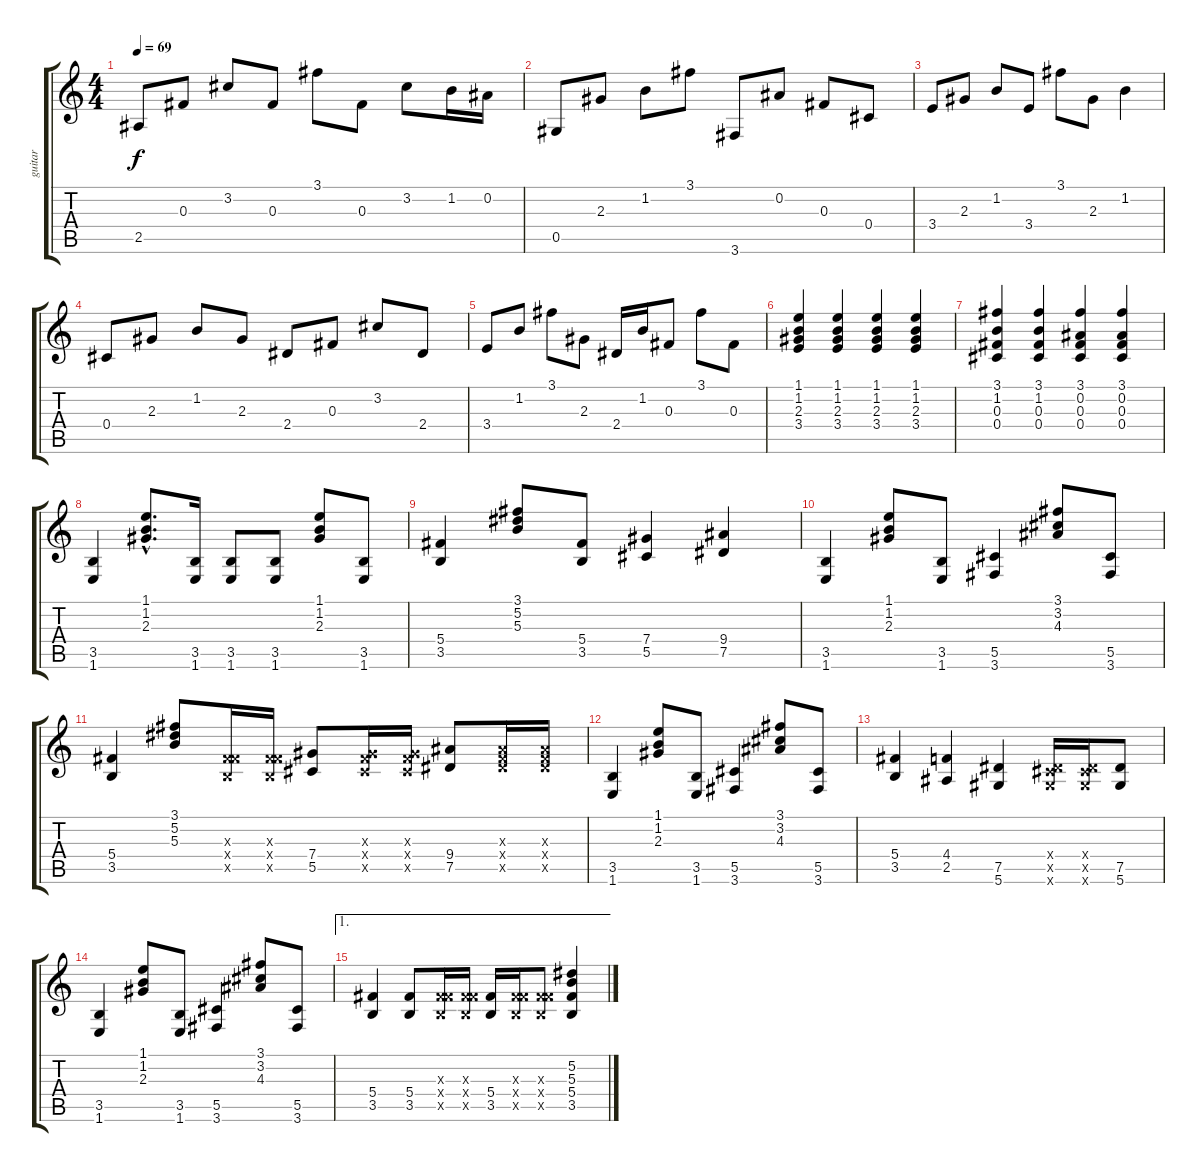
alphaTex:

\track ("guitar" "guitar") {instrument acousticguitarsteel}
\staff {score tabs}
\tuning (Eb4 Bb3 Gb3 Db3 Ab2 Eb2) {hide}
\ts (4 4)
\tempo 69
\clef g2
\ks c
2.5.8{dy f} 0.3.8 3.2.8 0.3.8 3.1.8 0.3.8 3.2.8 1.2.16 0.2.16 |
0.5.8 2.3.8 1.2.8 3.1.8 3.6.8 0.2.8 0.3.8 0.4.8 |
3.4.8 2.3.8 1.2.8 3.4.8 3.1.8 2.3.8 1.2.4 |
0.4.8 2.3.8 1.2.8 2.3.8 2.4.8 0.3.8 3.2.8 2.4.8 |
3.4.8 1.2.8 3.1.8 2.3.8 2.4.16 1.2.16 0.3.8 3.1.8 0.3.8 |
(1.1 1.2 2.3 3.4).4{volume 16 balance 12 instrument distortionguitar} (1.1 1.2 2.3 3.4).4 (1.1 1.2 2.3 3.4).4 (1.1 1.2 2.3 3.4).4 |
(3.1 1.2 0.3 0.4).4 (3.1 1.2 0.3 0.4).4 (3.1 0.2 0.3 0.4).4 (3.1 0.2 0.3 0.4).4 |
(3.5 1.6).4 (1.1{hac} 1.2{hac} 2.3{hac}).8{d} (3.5 1.6).16 (3.5 1.6).8 (3.5 1.6).8 (1.1 1.2 2.3).8 (3.5 1.6).8 |
(5.4 3.5).4 (3.1 5.2 5.3).8 (5.4 3.5).8 (7.4 5.5).4 (9.4 7.5).4 |
(3.5 1.6).4 (1.1 1.2 2.3).8 (3.5 1.6).8 (5.5 3.6).4 (3.1 3.2 4.3).8 (5.5 3.6).8 |
(5.4 3.5).4 (3.1 5.2 5.3).8 (0.3{x} 5.4{x} 3.5{x}).16 (0.3{x} 5.4{x} 3.5{x}).16 (7.4 5.5).8 (0.3{x} 7.4{x} 5.5{x}).16 (0.3{x} 7.4{x} 5.5{x}).16 (9.4 7.5).8 (0.3{x} 9.4{x} 7.5{x}).16 (0.3{x} 9.4{x} 7.5{x}).16 |
(3.5 1.6).4 (1.1 1.2 2.3).8 (3.5 1.6).8 (5.5 3.6).4 (3.1 3.2 4.3).8 (5.5 3.6).8 |
(5.4 3.5).4 (4.4 2.5).4 (7.5 5.6).4 (0.4{x} 7.5{x} 5.6{x}).16 (0.4{x} 7.5{x} 5.6{x}).16 (7.5 5.6).8 |
(3.5 1.6).4 (1.1 1.2 2.3).8 (3.5 1.6).8 (5.5 3.6).4 (3.1 3.2 4.3).8 (5.5 3.6).8 |
\ae 1
(5.4 3.5).4 (5.4 3.5).8 (0.3{x} 5.4{x} 3.5{x}).16 (0.3{x} 5.4{x} 3.5{x}).16 (5.4 3.5).16 (0.3{x} 5.4{x} 3.5{x}).16 (0.3{x} 5.4{x} 3.5{x}).8 (5.2 5.3 5.4 3.5).4{volume 11 instrument acousticguitarsteel}
